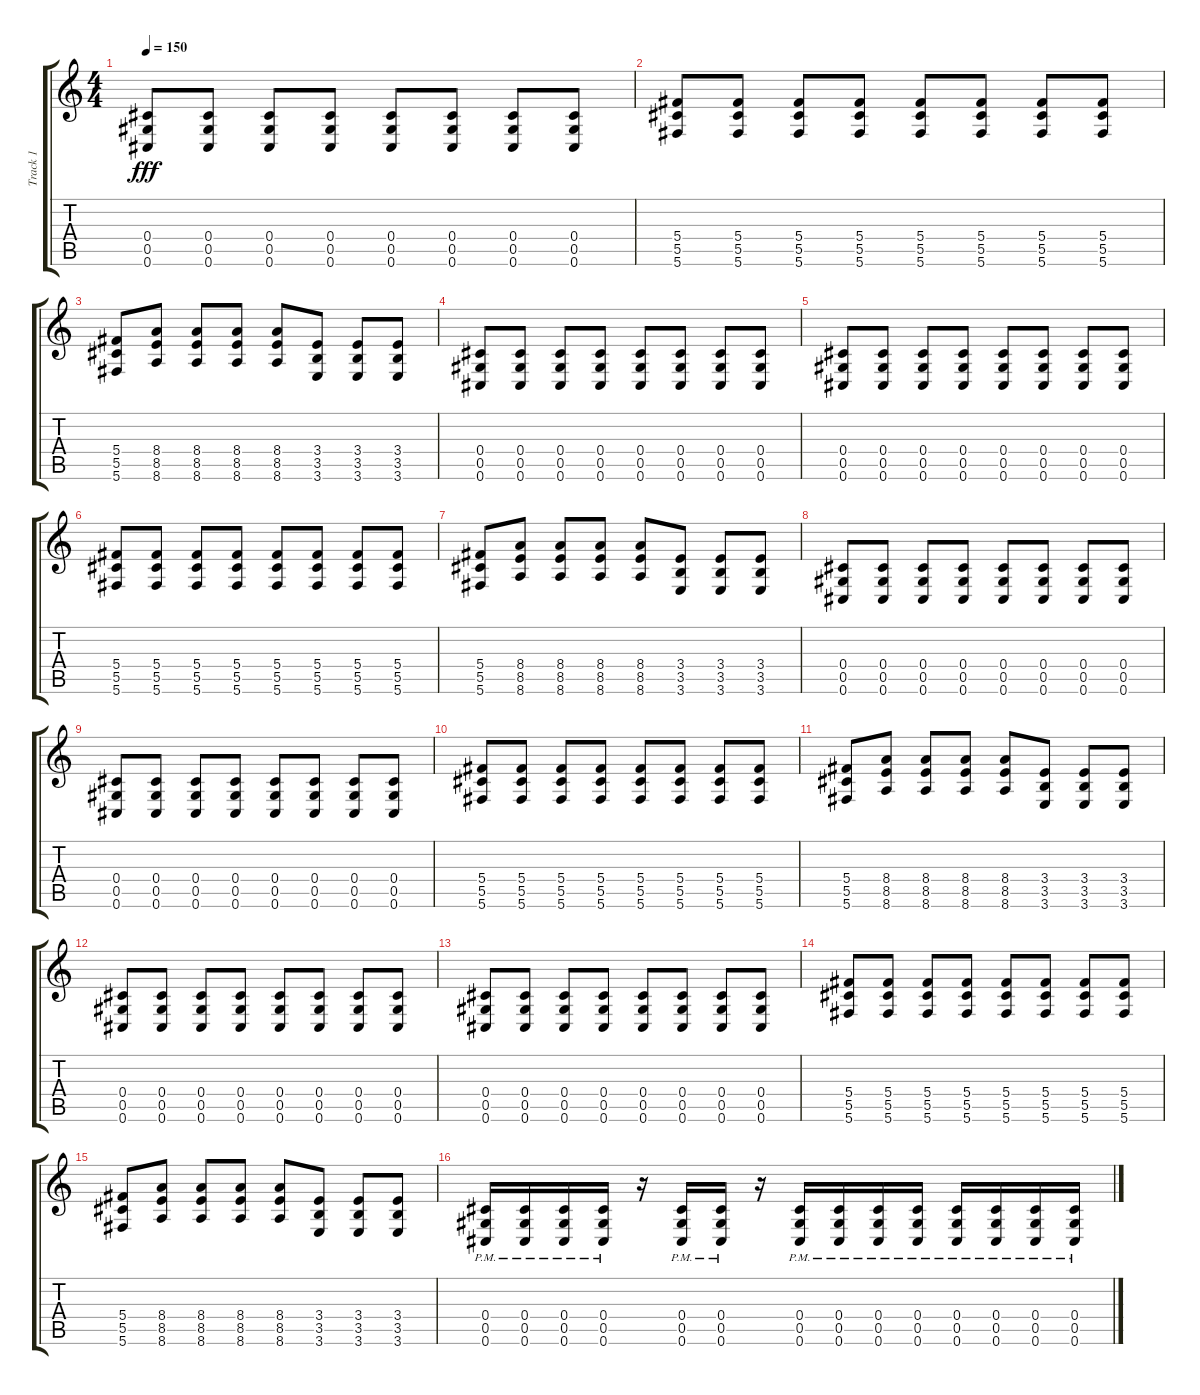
\track ("Track 1" "Track 1") {instrument distortionguitar}
\staff {score tabs}
\tuning (Eb4 Bb3 Gb3 Db3 Ab2 Db2) {hide}
\ts (4 4)
\tempo 150
\clef g2
\ks c
(0.4 0.5 0.6).8{dy fff} (0.4 0.5 0.6).8 (0.4 0.5 0.6).8 (0.4 0.5 0.6).8 (0.4 0.5 0.6).8 (0.4 0.5 0.6).8 (0.4 0.5 0.6).8 (0.4 0.5 0.6).8 |
(5.4 5.5 5.6).8 (5.4 5.5 5.6).8 (5.4 5.5 5.6).8 (5.4 5.5 5.6).8 (5.4 5.5 5.6).8 (5.4 5.5 5.6).8 (5.4 5.5 5.6).8 (5.4 5.5 5.6).8 |
(5.4 5.5 5.6).8 (8.4 8.5 8.6).8 (8.4 8.5 8.6).8 (8.4 8.5 8.6).8 (8.4 8.5 8.6).8 (3.4 3.5 3.6).8 (3.4 3.5 3.6).8 (3.4 3.5 3.6).8 |
(0.4 0.5 0.6).8 (0.4 0.5 0.6).8 (0.4 0.5 0.6).8 (0.4 0.5 0.6).8 (0.4 0.5 0.6).8 (0.4 0.5 0.6).8 (0.4 0.5 0.6).8 (0.4 0.5 0.6).8 |
(0.4 0.5 0.6).8 (0.4 0.5 0.6).8 (0.4 0.5 0.6).8 (0.4 0.5 0.6).8 (0.4 0.5 0.6).8 (0.4 0.5 0.6).8 (0.4 0.5 0.6).8 (0.4 0.5 0.6).8 |
(5.4 5.5 5.6).8 (5.4 5.5 5.6).8 (5.4 5.5 5.6).8 (5.4 5.5 5.6).8 (5.4 5.5 5.6).8 (5.4 5.5 5.6).8 (5.4 5.5 5.6).8 (5.4 5.5 5.6).8 |
(5.4 5.5 5.6).8 (8.4 8.5 8.6).8 (8.4 8.5 8.6).8 (8.4 8.5 8.6).8 (8.4 8.5 8.6).8 (3.4 3.5 3.6).8 (3.4 3.5 3.6).8 (3.4 3.5 3.6).8 |
(0.4 0.5 0.6).8 (0.4 0.5 0.6).8 (0.4 0.5 0.6).8 (0.4 0.5 0.6).8 (0.4 0.5 0.6).8 (0.4 0.5 0.6).8 (0.4 0.5 0.6).8 (0.4 0.5 0.6).8 |
(0.4 0.5 0.6).8 (0.4 0.5 0.6).8 (0.4 0.5 0.6).8 (0.4 0.5 0.6).8 (0.4 0.5 0.6).8 (0.4 0.5 0.6).8 (0.4 0.5 0.6).8 (0.4 0.5 0.6).8 |
(5.4 5.5 5.6).8 (5.4 5.5 5.6).8 (5.4 5.5 5.6).8 (5.4 5.5 5.6).8 (5.4 5.5 5.6).8 (5.4 5.5 5.6).8 (5.4 5.5 5.6).8 (5.4 5.5 5.6).8 |
(5.4 5.5 5.6).8 (8.4 8.5 8.6).8 (8.4 8.5 8.6).8 (8.4 8.5 8.6).8 (8.4 8.5 8.6).8 (3.4 3.5 3.6).8 (3.4 3.5 3.6).8 (3.4 3.5 3.6).8 |
(0.4 0.5 0.6).8 (0.4 0.5 0.6).8 (0.4 0.5 0.6).8 (0.4 0.5 0.6).8 (0.4 0.5 0.6).8 (0.4 0.5 0.6).8 (0.4 0.5 0.6).8 (0.4 0.5 0.6).8 |
(0.4 0.5 0.6).8 (0.4 0.5 0.6).8 (0.4 0.5 0.6).8 (0.4 0.5 0.6).8 (0.4 0.5 0.6).8 (0.4 0.5 0.6).8 (0.4 0.5 0.6).8 (0.4 0.5 0.6).8 |
(5.4 5.5 5.6).8 (5.4 5.5 5.6).8 (5.4 5.5 5.6).8 (5.4 5.5 5.6).8 (5.4 5.5 5.6).8 (5.4 5.5 5.6).8 (5.4 5.5 5.6).8 (5.4 5.5 5.6).8 |
(5.4 5.5 5.6).8 (8.4 8.5 8.6).8 (8.4 8.5 8.6).8 (8.4 8.5 8.6).8 (8.4 8.5 8.6).8 (3.4 3.5 3.6).8 (3.4 3.5 3.6).8 (3.4 3.5 3.6).8 |
(0.4{pm} 0.5{pm} 0.6{pm}).16 (0.4{pm} 0.5{pm} 0.6{pm}).16 (0.4{pm} 0.5{pm} 0.6{pm}).16 (0.4{pm} 0.5{pm} 0.6{pm}).16 r.16 (0.4{pm} 0.5{pm} 0.6{pm}).16 (0.4{pm} 0.5{pm} 0.6{pm}).16 r.16 (0.4{pm} 0.5{pm} 0.6{pm}).16 (0.4{pm} 0.5{pm} 0.6{pm}).16 (0.4{pm} 0.5{pm} 0.6{pm}).16 (0.4{pm} 0.5{pm} 0.6{pm}).16 (0.4{pm} 0.5{pm} 0.6{pm}).16 (0.4{pm} 0.5{pm} 0.6{pm}).16 (0.4{pm} 0.5{pm} 0.6{pm}).16 (0.4{pm} 0.5{pm} 0.6{pm}).16
